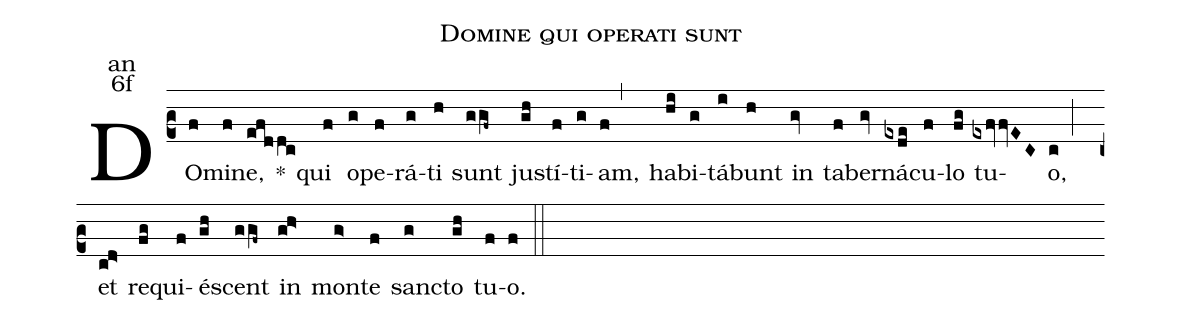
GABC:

name:Domine qui operati sunt;
office-part:an;
mode:6f;
%%
(c2)DO(f)mi(f)ne,(efd/dc) *() qui(f) o(g)pe(f)rá(g)ti(h) sunt(ggf~) ju(gh)stí(f)ti(g)am,(f,) ha(hi)bi(g)tá(i)bunt(h) in(gv) ta(f)ber(gv)ná(exde)cu(f)lo(fg) tu(exfvfvEC)o,(c;) et(cd>) re(fg)qui(f)é(gh)scent(ggf~) in(gh>) mon(g>)te(f) san(g)cto(gh) tu(f)o.(f::)
